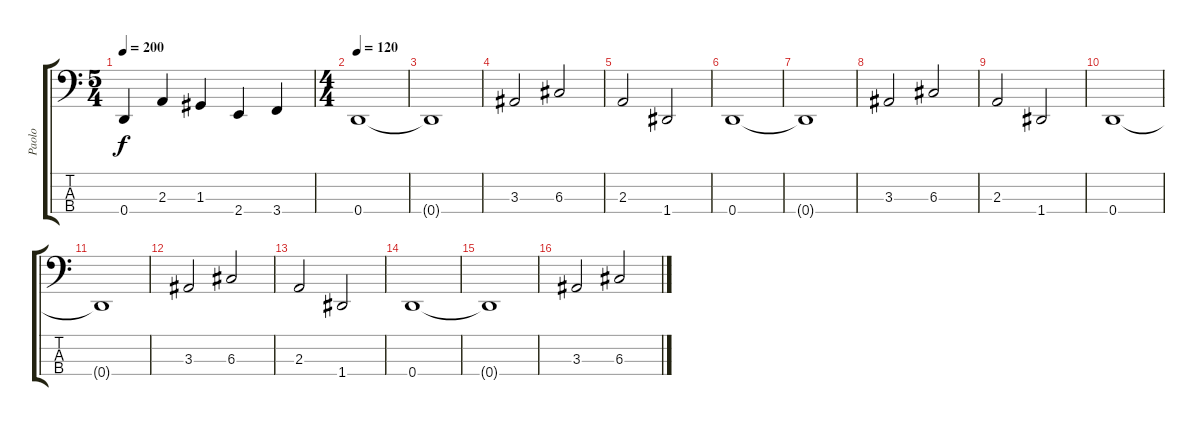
\track ("Paolo" "Paolo") {instrument electricbasspick}
\staff {score tabs}
\tuning (F2 C2 G1 D1) {hide}
\ts (5 4)
\tempo 200
\clef f4
\ks c
0.4.4{dy f} 2.3.4 1.3.4 2.4.4 3.4.4 |
\ts (4 4)
\tempo 120
0.4.1 |
0.4{t}.1 |
3.3.2 6.3.2 |
2.3.2 1.4.2 |
0.4.1 |
0.4{t}.1 |
3.3.2 6.3.2 |
2.3.2 1.4.2 |
0.4.1 |
0.4{t}.1 |
3.3.2 6.3.2 |
2.3.2 1.4.2 |
0.4.1 |
0.4{t}.1 |
3.3.2 6.3.2
